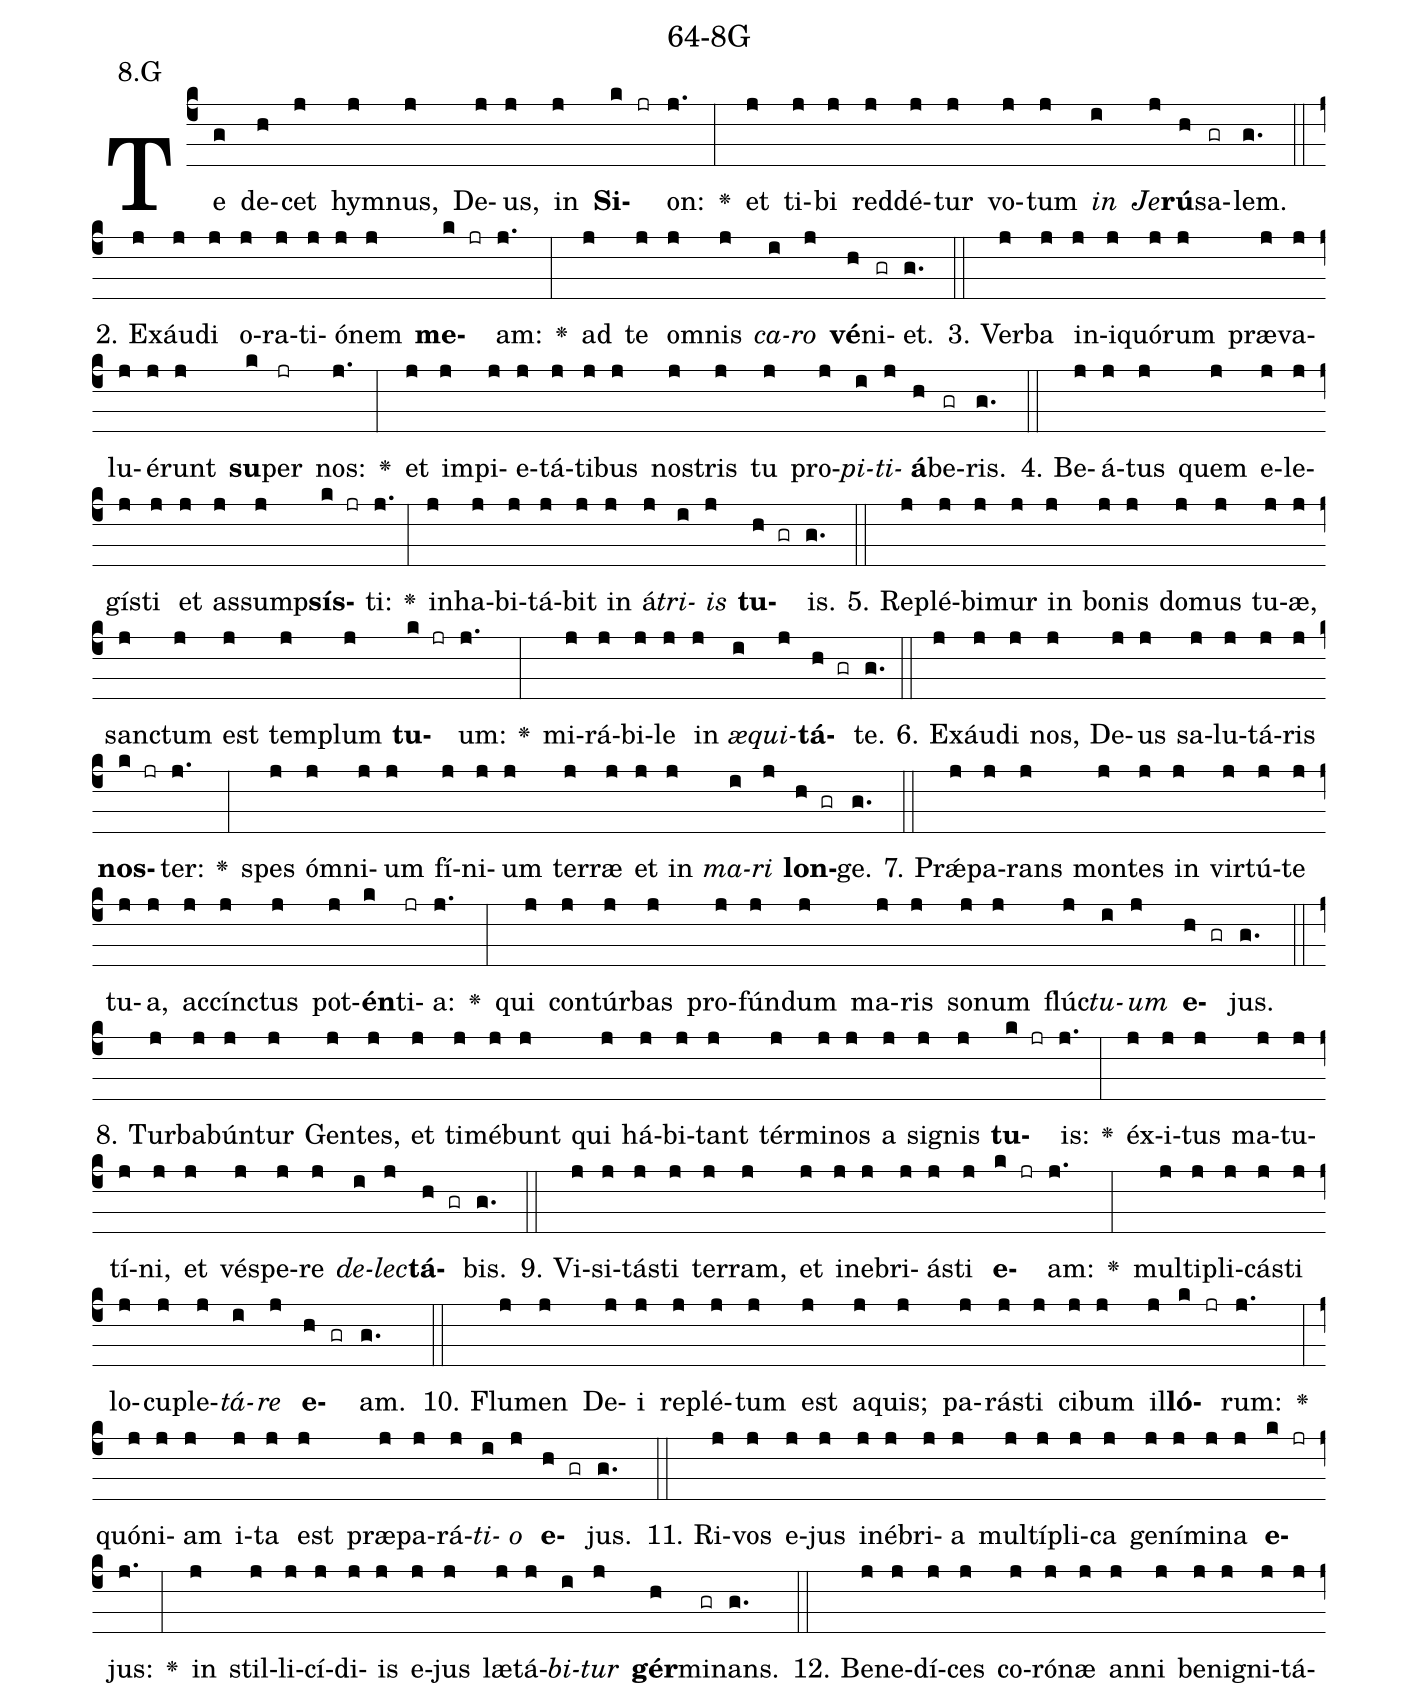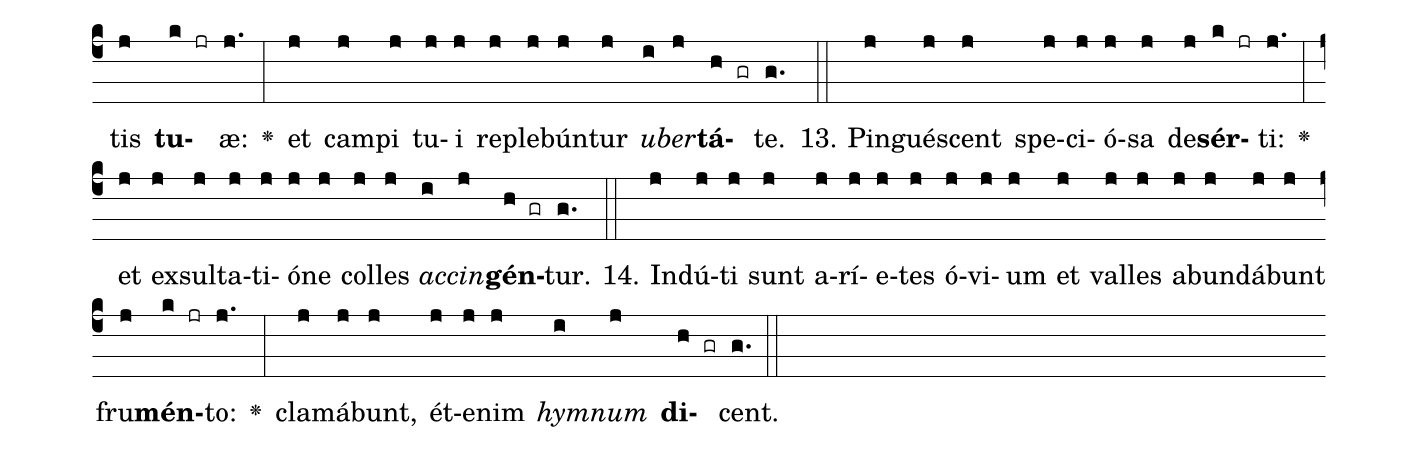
name: 64-8G;
annotation: 8.G;
%%
(c4)Te(g) de(h)cet(j) hym(j)nus,(j) De(j)us,(j) in(j) <b>Si</b>(k jr)on:(j.) <v>\greheightstar</v>(:) et(j) ti(j)bi(j) red(j)dé(j)tur(j) vo(j)tum(j) <i>in</i>(i) <i>Je</i>(j)<b>rú</b>(h)sa(gr)lem.(g.) (::)
2. Ex(j)áu(j)di(j) o(j)ra(j)ti(j)ó(j)nem(j) <b>me</b>(k jr)am:(j.) <v>\greheightstar</v>(:) ad(j) te(j) om(j)nis(j) <i>ca</i>(i)<i>ro</i>(j) <b>vé</b>(h)ni(gr)et.(g.) (::)
3. Ver(j)ba(j) in(j)i(j)quó(j)rum(j) præ(j)va(j)lu(j)é(j)runt(j) <b>su</b>(k)per(jr) nos:(j.) <v>\greheightstar</v>(:) et(j) im(j)pi(j)e(j)tá(j)ti(j)bus(j) nos(j)tris(j) tu(j) pro(j)<i>pi</i>(i)<i>ti</i>(j)<b>á</b>(h)be(gr)ris.(g.) (::)
4. Be(j)á(j)tus(j) quem(j) e(j)le(j)gís(j)ti(j) et(j) as(j)sump(j)<b>sís</b>(k jr)ti:(j.) <v>\greheightstar</v>(:) in(j)ha(j)bi(j)tá(j)bit(j) in(j) á(j)<i>tri</i>(i)<i>is</i>(j) <b>tu</b>(h gr)is.(g.) (::)
5. Re(j)plé(j)bi(j)mur(j) in(j) bo(j)nis(j) do(j)mus(j) tu(j)æ,(j) sanc(j)tum(j) est(j) tem(j)plum(j) <b>tu</b>(k jr)um:(j.) <v>\greheightstar</v>(:) mi(j)rá(j)bi(j)le(j) in(j) <i>æ</i>(i)<i>qui</i>(j)<b>tá</b>(h gr)te.(g.) (::)
6. Ex(j)áu(j)di(j) nos,(j) De(j)us(j) sa(j)lu(j)tá(j)ris(j) <b>nos</b>(k jr)ter:(j.) <v>\greheightstar</v>(:) spes(j) óm(j)ni(j)um(j) fí(j)ni(j)um(j) ter(j)ræ(j) et(j) in(j) <i>ma</i>(i)<i>ri</i>(j) <b>lon</b>(h gr)ge.(g.) (::)
7. Prǽ(j)pa(j)rans(j) mon(j)tes(j) in(j) vir(j)tú(j)te(j) tu(j)a,(j) ac(j)cínc(j)tus(j) pot(j)<b>én</b>(k)ti(jr)a:(j.) <v>\greheightstar</v>(:) qui(j) con(j)túr(j)bas(j) pro(j)fún(j)dum(j) ma(j)ris(j) so(j)num(j) flúc(j)<i>tu</i>(i)<i>um</i>(j) <b>e</b>(h gr)jus.(g.) (::)
8. Tur(j)ba(j)bún(j)tur(j) Gen(j)tes,(j) et(j) ti(j)mé(j)bunt(j) qui(j) há(j)bi(j)tant(j) tér(j)mi(j)nos(j) a(j) si(j)gnis(j) <b>tu</b>(k jr)is:(j.) <v>\greheightstar</v>(:) éx(j)i(j)tus(j) ma(j)tu(j)tí(j)ni,(j) et(j) vés(j)pe(j)re(j) <i>de</i>(i)<i>lec</i>(j)<b>tá</b>(h gr)bis.(g.) (::)
9. Vi(j)si(j)tás(j)ti(j) ter(j)ram,(j) et(j) in(j)e(j)bri(j)ás(j)ti(j) <b>e</b>(k jr)am:(j.) <v>\greheightstar</v>(:) mul(j)ti(j)pli(j)cás(j)ti(j) lo(j)cu(j)ple(j)<i>tá</i>(i)<i>re</i>(j) <b>e</b>(h gr)am.(g.) (::)
10. Flu(j)men(j) De(j)i(j) re(j)plé(j)tum(j) est(j) a(j)quis;(j) pa(j)rás(j)ti(j) ci(j)bum(j) il(j)<b>ló</b>(k jr)rum:(j.) <v>\greheightstar</v>(:) quón(j)i(j)am(j) i(j)ta(j) est(j) præ(j)pa(j)rá(j)<i>ti</i>(i)<i>o</i>(j) <b>e</b>(h gr)jus.(g.) (::)
11. Ri(j)vos(j) e(j)jus(j) in(j)é(j)bri(j)a(j) mul(j)tí(j)pli(j)ca(j) ge(j)ní(j)mi(j)na(j) <b>e</b>(k jr)jus:(j.) <v>\greheightstar</v>(:) in(j) stil(j)li(j)cí(j)di(j)is(j) e(j)jus(j) læ(j)tá(j)<i>bi</i>(i)<i>tur</i>(j) <b>gér</b>(h)mi(gr)nans.(g.) (::)
12. Be(j)ne(j)dí(j)ces(j) co(j)ró(j)næ(j) an(j)ni(j) be(j)ni(j)gni(j)tá(j)tis(j) <b>tu</b>(k jr)æ:(j.) <v>\greheightstar</v>(:) et(j) cam(j)pi(j) tu(j)i(j) re(j)ple(j)bún(j)tur(j) <i>u</i>(i)<i>ber</i>(j)<b>tá</b>(h gr)te.(g.) (::)
13. Pin(j)gué(j)scent(j) spe(j)ci(j)ó(j)sa(j) de(j)<b>sér</b>(k jr)ti:(j.) <v>\greheightstar</v>(:) et(j) ex(j)sul(j)ta(j)ti(j)ó(j)ne(j) col(j)les(j) <i>ac</i>(i)<i>cin</i>(j)<b>gén</b>(h gr)tur.(g.) (::)
14. Ind(j)ú(j)ti(j) sunt(j) a(j)rí(j)e(j)tes(j) ó(j)vi(j)um(j) et(j) val(j)les(j) ab(j)un(j)dá(j)bunt(j) fru(j)<b>mén</b>(k jr)to:(j.) <v>\greheightstar</v>(:) cla(j)má(j)bunt,(j) ét(j)e(j)nim(j) <i>hym</i>(i)<i>num</i>(j) <b>di</b>(h gr)cent.(g.) (::)
